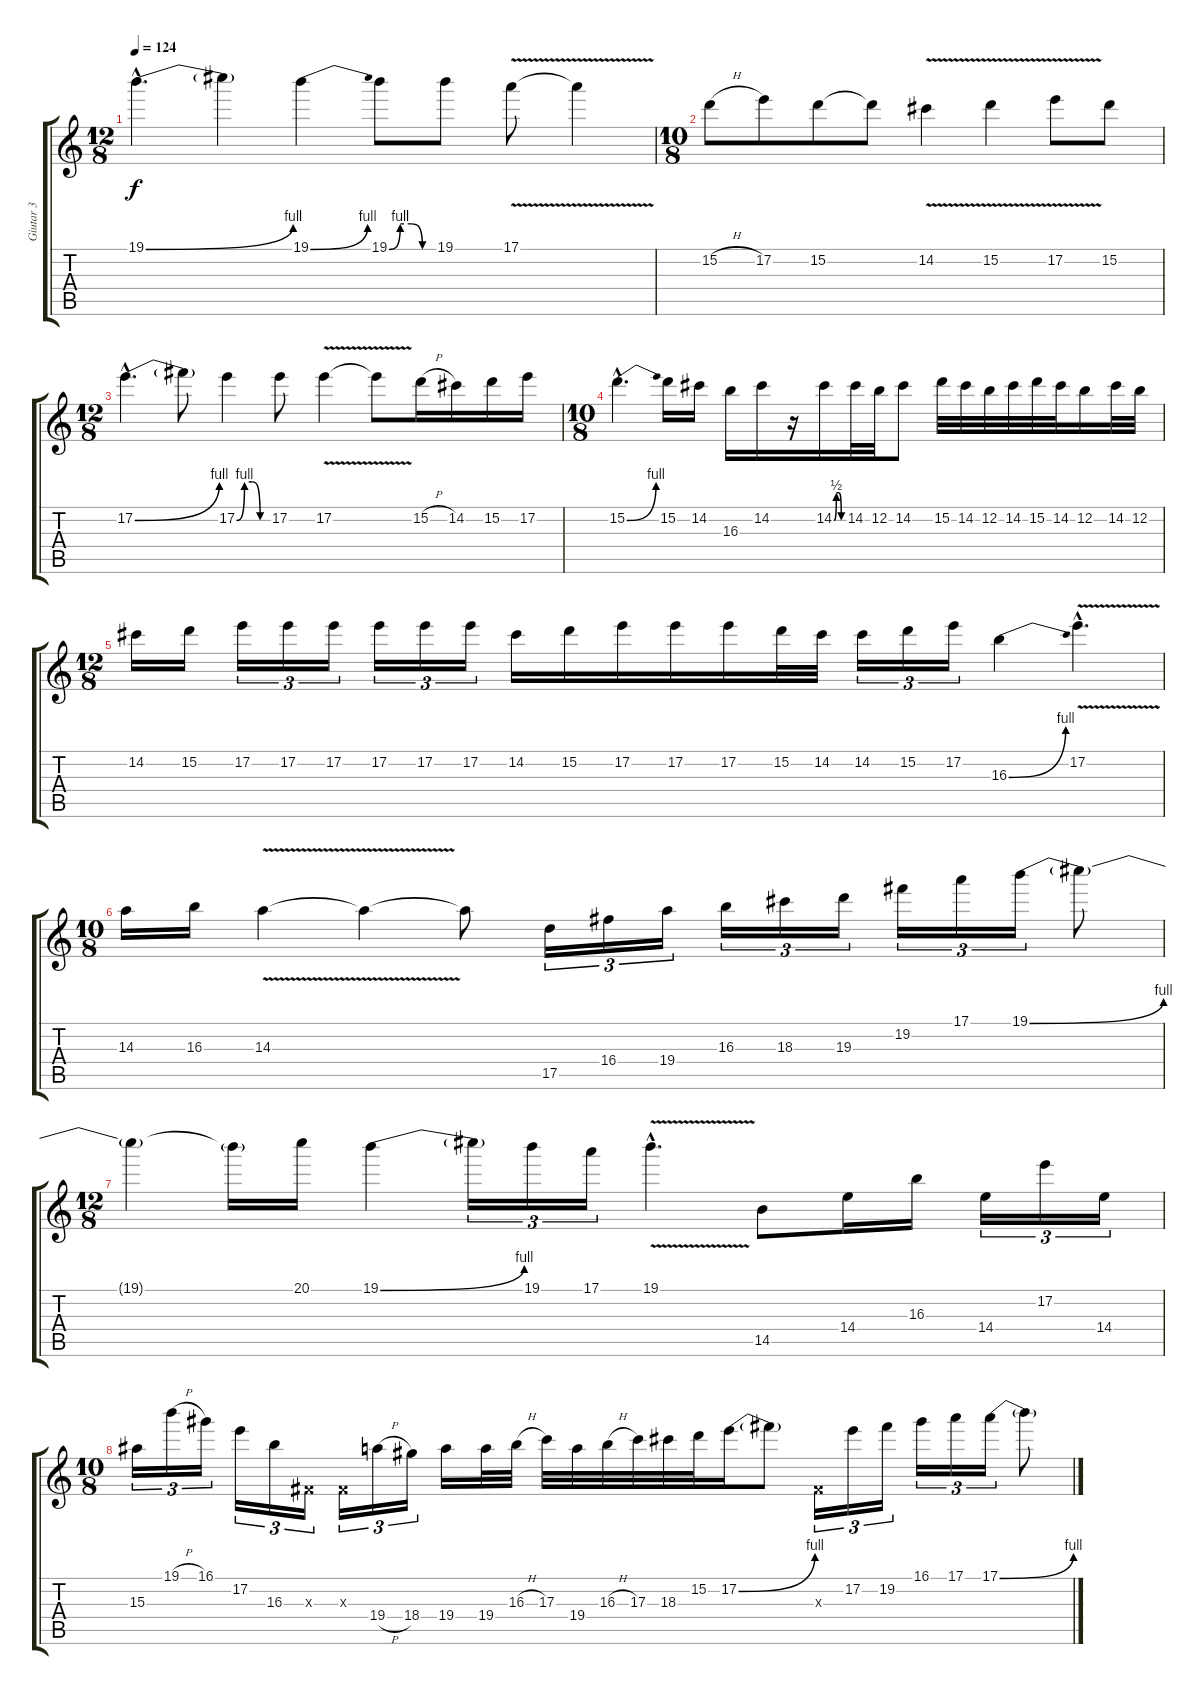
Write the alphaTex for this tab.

\track ("Giutar 3" "Giutar 3") {instrument distortionguitar}
\staff {score tabs}
\tuning (E4 B3 G3 D3 A2 E2) {hide}
\ts (12 8)
\tempo 124
\clef g2
\ks c
19.1{be (bend 0 0 60 4) hac}.4{d dy f} 19.1{t}.4 19.1{be (bend 0 0 60 4)}.4 19.1{be (custom 0 0 15 4 30 4 45 0 60 0)}.8 19.1.8 17.1{v}.8 17.1{t}.4 |
\ts (10 8)
15.2{h}.8 17.2.8 15.2.8 15.2{t}.8 14.2{v}.4 15.2{v}.4 17.2{v}.8 15.2.8 |
\ts (12 8)
17.2{be (bend 0 0 60 4) hac}.4{d} 17.2{t}.8 17.2{be (custom 0 0 15 4 30 4 45 0 60 0)}.4 17.2.8 17.2{v}.4 17.2{t}.8 15.2{h}.16 14.2.16 15.2.16 17.2.16 |
\ts (10 8)
15.2{be (bend 0 0 60 4) hac}.4{d} 15.2.16 14.2.16 16.3.16 14.2.16 r.16 14.2{be (custom 0 0 15 2 30 2 45 0 60 0)}.16 14.2.32 12.2.32 14.2.8 15.2.32 14.2.32 12.2.32 14.2.32 15.2.32 14.2.32 12.2.16 14.2.32 12.2.32 |
\ts (12 8)
14.2.16 15.2.16 17.2.16{tu (3 2)} 17.2.16{tu (3 2)} 17.2.16{tu (3 2)} 17.2.16{tu (3 2)} 17.2.16{tu (3 2)} 17.2.16{tu (3 2)} 14.2.16 15.2.16 17.2.16 17.2.16 17.2.16 15.2.32 14.2.32 14.2.16{tu (3 2)} 15.2.16{tu (3 2)} 17.2.16{tu (3 2)} 16.3{be (bend 0 0 60 4)}.4 17.2{v hac}.4{d} |
\ts (10 8)
14.3.16 16.3.16 14.3{v}.4 14.3{t}.4 14.3{t}.8 17.5.16{tu (3 2)} 16.4.16{tu (3 2)} 19.4.16{tu (3 2)} 16.3.16{tu (3 2)} 18.3.16{tu (3 2)} 19.3.16{tu (3 2)} 19.2.16{tu (3 2)} 17.1.16{tu (3 2)} 19.1{be (bend 0 0 60 4)}.16{tu (3 2)} 19.1{t}.8 |
\ts (12 8)
19.1{t}.4 19.1{t}.16 20.1.16 19.1{be (bend 0 0 60 4)}.4 19.1{t}.16{tu (3 2)} 19.1.16{tu (3 2)} 17.1.16{tu (3 2)} 19.1{v hac}.4{d} 14.5.8 14.4.16 16.3.16 14.4.16{tu (3 2)} 17.2.16{tu (3 2)} 14.4.16{tu (3 2)} |
\ts (10 8)
15.3.16{tu (3 2)} 19.1{h}.16{tu (3 2)} 16.1.16{tu (3 2)} 17.2.16{tu (3 2)} 16.3.16{tu (3 2)} -1.3{x}.16{tu (3 2)} -1.3{x}.16{tu (3 2)} 19.4{h}.16{tu (3 2)} 18.4.16{tu (3 2)} 19.4.16 19.4.32 16.3{h}.32 17.3.32 19.4.32 16.3{h}.32 17.3.32 18.3.32 15.2.32 17.2{be (bend 0 0 60 4)}.16 17.2{t}.8 -1.3{x}.16{tu (3 2)} 17.2.16{tu (3 2)} 19.2.16{tu (3 2)} 16.1.16{tu (3 2)} 17.1.16{tu (3 2)} 17.1{be (bend 0 0 60 4)}.16{tu (3 2)} 17.1{t}.8
